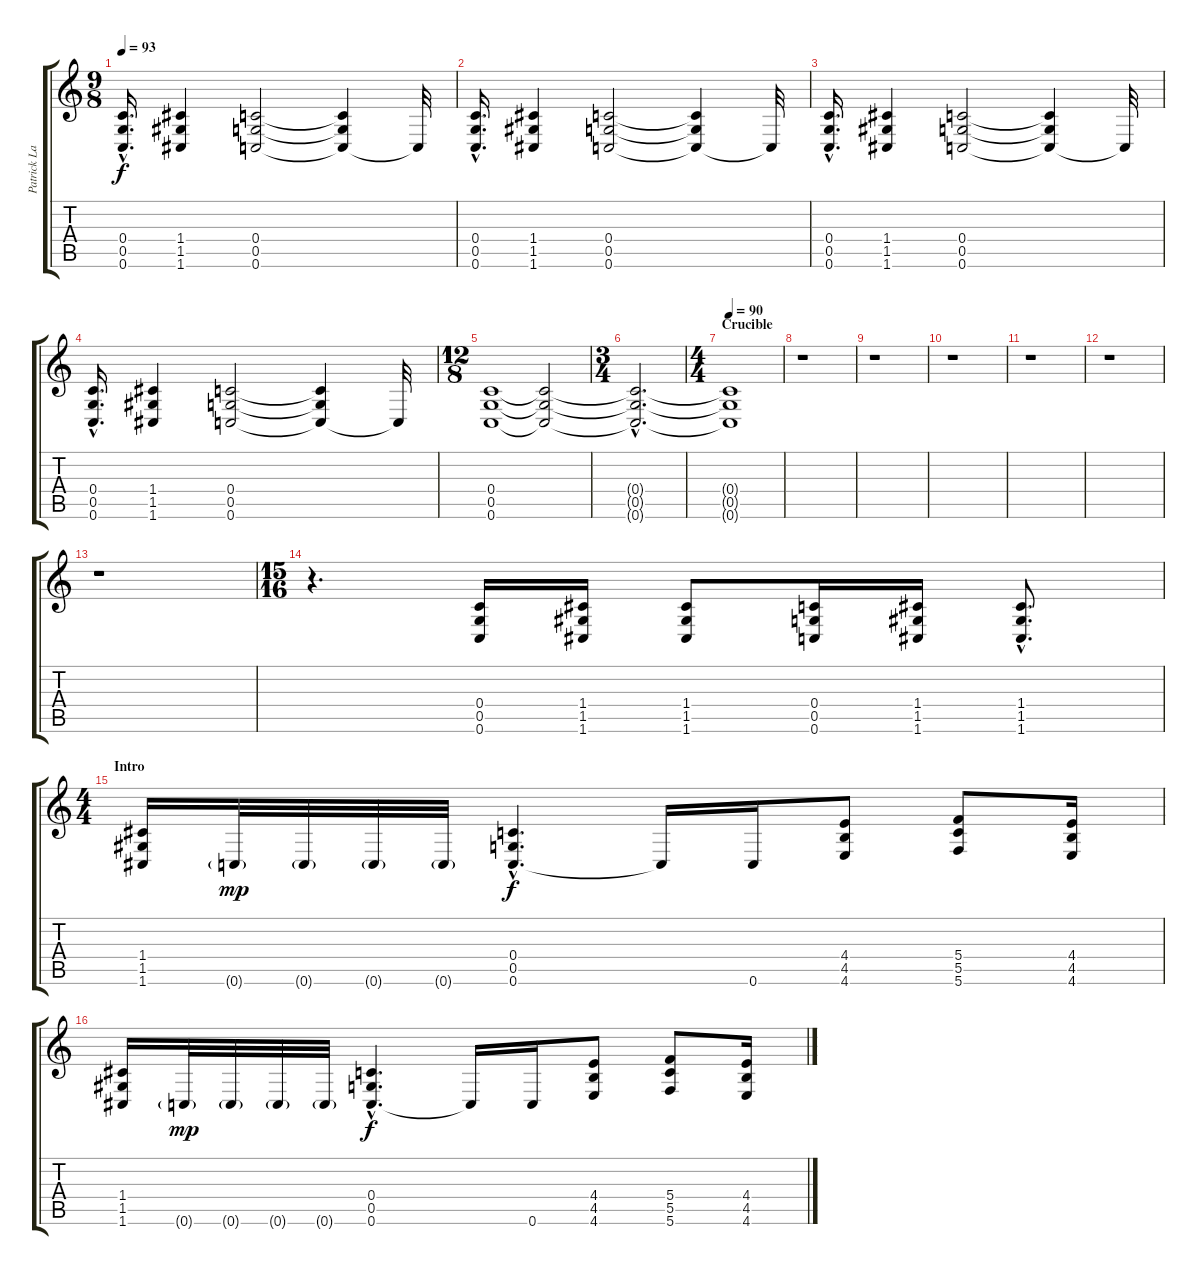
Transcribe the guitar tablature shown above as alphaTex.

\track ("Patrick Lachman" "Patrick La") {instrument distortionguitar}
\staff {score tabs}
\tuning (D4 A3 F3 C3 G2 C2) {hide}
\ts (9 8)
\tempo 93
\clef g2
\ks c
(0.4{hac} 0.5{hac} 0.6{hac}).16{d dy f} (1.4 1.5 1.6).4 (0.4 0.5 0.6).2 (0.4{t} 0.5{t} 0.6{t}).4 0.6{t}.32 |
(0.4{hac} 0.5{hac} 0.6{hac}).16{d} (1.4 1.5 1.6).4 (0.4 0.5 0.6).2 (0.4{t} 0.5{t} 0.6{t}).4 0.6{t}.32 |
(0.4{hac} 0.5{hac} 0.6{hac}).16{d} (1.4 1.5 1.6).4 (0.4 0.5 0.6).2 (0.4{t} 0.5{t} 0.6{t}).4 0.6{t}.32 |
(0.4{hac} 0.5{hac} 0.6{hac}).16{d} (1.4 1.5 1.6).4 (0.4 0.5 0.6).2 (0.4{t} 0.5{t} 0.6{t}).4 0.6{t}.32 |
\ts (12 8)
(0.4 0.5 0.6).1 (0.4{t} 0.5{t} 0.6{t}).2{volume 0} |
\ts (3 4)
(0.4{hac t} 0.5{hac t} 0.6{hac t}).2{d} |
\ts (4 4)
\section ("" "Crucible")
\tempo 90
(0.4{t} 0.5{t} 0.6{t}).1 |
r.1 |
r.1 |
r.1 |
r.1 |
r.1 |
r.1 |
\ts (15 16)
r.4{d} (0.4 0.5 0.6).16{volume 13} (1.4 1.5 1.6).16 (1.4 1.5 1.6).8 (0.4 0.5 0.6).16 (1.4 1.5 1.6).16 (1.4{hac} 1.5{hac} 1.6{hac}).8{d} |
\ts (4 4)
\section ("" "Intro")
(1.4 1.5 1.6).16 0.6{g}.32{dy mp} 0.6{g}.32 0.6{g}.32 0.6{g}.32 (0.4{hac} 0.5{hac} 0.6{hac}).4{d dy f} 0.6{t}.16 0.6.16 (4.4 4.5 4.6).8 (5.4 5.5 5.6).8 (4.4 4.5 4.6).16 |
(1.4 1.5 1.6).16 0.6{g}.32{dy mp} 0.6{g}.32 0.6{g}.32 0.6{g}.32 (0.4{hac} 0.5{hac} 0.6{hac}).4{d dy f} 0.6{t}.16 0.6.16 (4.4 4.5 4.6).8 (5.4 5.5 5.6).8 (4.4 4.5 4.6).16
